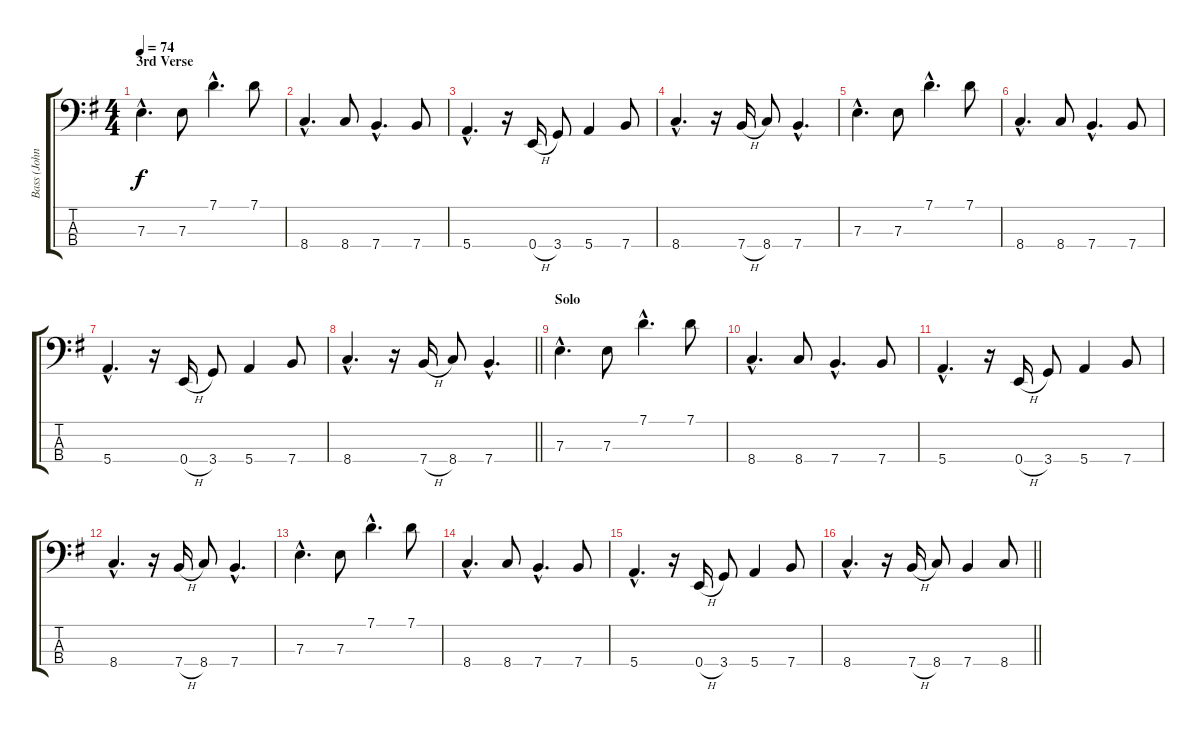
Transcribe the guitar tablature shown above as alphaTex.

\track ("Bass (John)" "Bass (John") {instrument electricbassfinger}
\staff {score tabs}
\tuning (G2 D2 A1 E1) {hide}
\ts (4 4)
\section ("" "3rd Verse")
\tempo 74
\clef f4
\ks g
7.3{hac}.4{d dy f} 7.3.8 7.1{hac}.4{d} 7.1.8 |
8.4{hac}.4{d} 8.4.8 7.4{hac}.4{d} 7.4.8 |
5.4{hac}.4{d} r.16 0.4{h}.16 3.4.8 5.4.4 7.4.8 |
8.4{hac}.4{d} r.16 7.4{h}.16 8.4.8 7.4{hac}.4{d} |
7.3{hac}.4{d} 7.3.8 7.1{hac}.4{d} 7.1.8 |
8.4{hac}.4{d} 8.4.8 7.4{hac}.4{d} 7.4.8 |
5.4{hac}.4{d} r.16 0.4{h}.16 3.4.8 5.4.4 7.4.8 |
\barLineRight lightlight
8.4{hac}.4{d} r.16 7.4{h}.16 8.4.8 7.4{hac}.4{d} |
\section ("" "Solo")
7.3{hac}.4{d} 7.3.8 7.1{hac}.4{d} 7.1.8 |
8.4{hac}.4{d} 8.4.8 7.4{hac}.4{d} 7.4.8 |
5.4{hac}.4{d} r.16 0.4{h}.16 3.4.8 5.4.4 7.4.8 |
8.4{hac}.4{d} r.16 7.4{h}.16 8.4.8 7.4{hac}.4{d} |
7.3{hac}.4{d} 7.3.8 7.1{hac}.4{d} 7.1.8 |
8.4{hac}.4{d} 8.4.8 7.4{hac}.4{d} 7.4.8 |
5.4{hac}.4{d} r.16 0.4{h}.16 3.4.8 5.4.4 7.4.8 |
\barLineRight lightlight
8.4{hac}.4{d} r.16 7.4{h}.16 8.4.8 7.4.4 8.4.8
